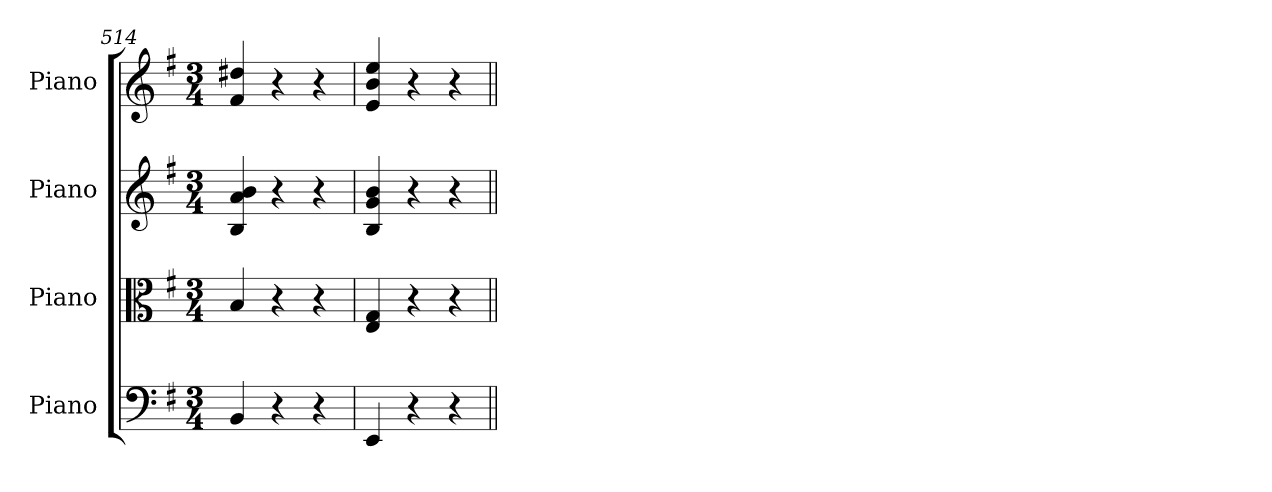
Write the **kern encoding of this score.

**kern	**kern	**kern	**kern
*part4	*part3	*part2	*part1
*staff4	*staff3	*staff2	*staff1
*I"Piano	*I"Piano	*I"Piano	*I"Piano
*I'Pno	*I'Pno	*I'Pno	*I'Pno
*clefF4	*clefC3	*clefG2	*clefG2
*k[f#]	*k[f#]	*k[f#]	*k[f#]
*M3/4	*M3/4	*M3/4	*M3/4
=514	=514	=514	=514
4BB/	4B/	4B/ 4a/ 4b/	4f#/ 4dd#X/
4r	4r	4r	4r
4r	4r	4r	4r
=515	=515	=515	=515
4EE/	4E/ 4G/	4B/ 4g/ 4b/	4e/ 4b/ 4ee/
4r	4r	4r	4r
4r	4r	4r	4r
=||	=||	=||	=||
*-	*-	*-	*-
